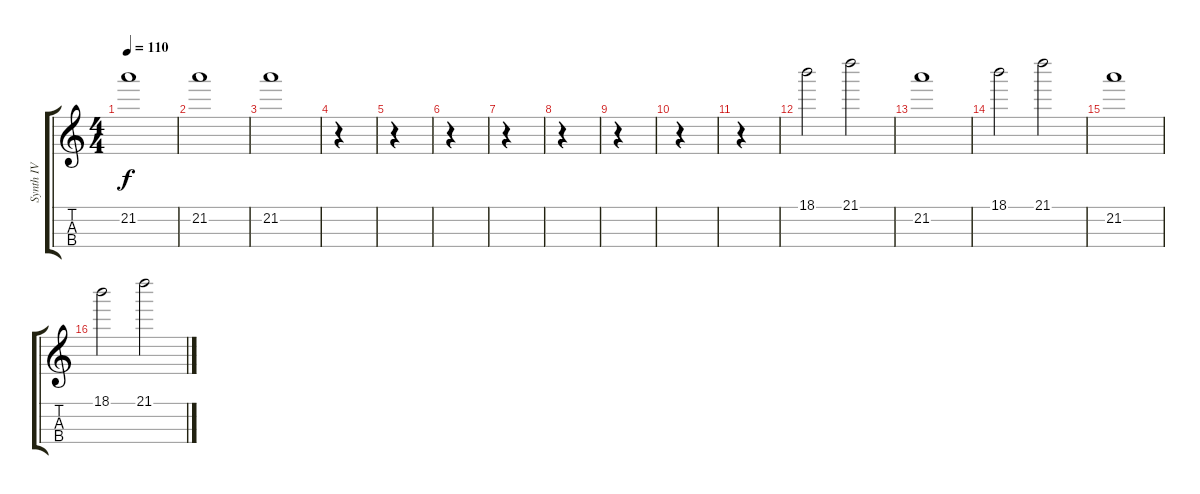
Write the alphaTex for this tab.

\track ("Synth IV" "Synth IV") {instrument acousticguitarnylon}
\staff {score tabs}
\tuning (F4 C4 G3 D3) {hide}
\ts (4 4)
\tempo 110
\clef g2
\ks c
21.2.1{dy f} |
21.2.1 |
21.2.1 |
r.4 |
r.4 |
r.4 |
r.4 |
r.4 |
r.4 |
r.4 |
r.4 |
18.1.2{balance 16 instrument musicbox} 21.1.2 |
21.2.1 |
18.1.2{balance 16 instrument musicbox} 21.1.2 |
21.2.1 |
18.1.2{balance 16 instrument musicbox} 21.1.2
